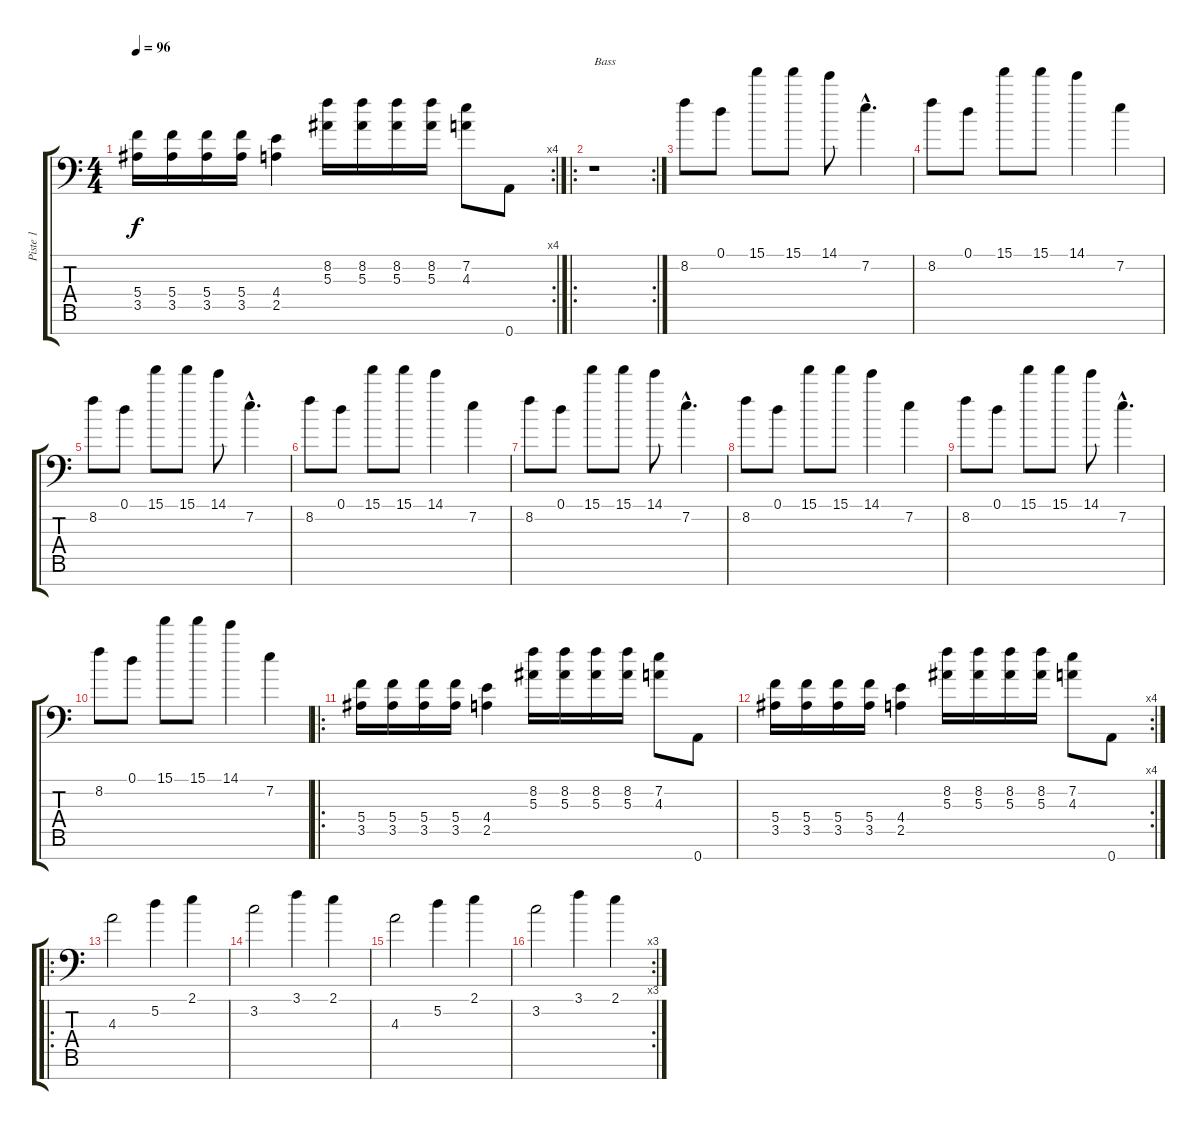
\track ("Piste 1" "Piste 1") {instrument distortionguitar}
\staff {score tabs}
\tuning (D4 A3 F3 C3 G2 D2 A1) {hide}
\rc 4
\ts (4 4)
\tempo 96
\clef f4
\ks c
(5.4 3.5).16{dy f} (5.4 3.5).16 (5.4 3.5).16 (5.4 3.5).16 (4.4 2.5).4 (8.2 5.3).16 (8.2 5.3).16 (8.2 5.3).16 (8.2 5.3).16 (7.2 4.3).8 0.7.8 |
\ro
\rc 2
r.1{txt "Bass"} |
8.2.8{instrument overdrivenguitar} 0.1.8 15.1.8 15.1.8 14.1.8 7.2{hac}.4{d} |
8.2.8 0.1.8 15.1.8 15.1.8 14.1.4 7.2.4 |
8.2.8 0.1.8 15.1.8 15.1.8 14.1.8 7.2{hac}.4{d} |
8.2.8 0.1.8 15.1.8 15.1.8 14.1.4 7.2.4 |
8.2.8 0.1.8 15.1.8 15.1.8 14.1.8 7.2{hac}.4{d} |
8.2.8 0.1.8 15.1.8 15.1.8 14.1.4 7.2.4 |
8.2.8 0.1.8 15.1.8 15.1.8 14.1.8 7.2{hac}.4{d} |
8.2.8 0.1.8 15.1.8 15.1.8 14.1.4 7.2.4 |
\ro
(5.4 3.5).16{instrument distortionguitar} (5.4 3.5).16 (5.4 3.5).16 (5.4 3.5).16 (4.4 2.5).4 (8.2 5.3).16 (8.2 5.3).16 (8.2 5.3).16 (8.2 5.3).16 (7.2 4.3).8 0.7.8 |
\rc 4
(5.4 3.5).16 (5.4 3.5).16 (5.4 3.5).16 (5.4 3.5).16 (4.4 2.5).4 (8.2 5.3).16 (8.2 5.3).16 (8.2 5.3).16 (8.2 5.3).16 (7.2 4.3).8 0.7.8 |
\ro
4.3.2{instrument electricguitarclean} 5.2.4 2.1.4 |
3.2.2 3.1.4 2.1.4 |
4.3.2 5.2.4 2.1.4 |
\rc 3
3.2.2 3.1.4 2.1.4
